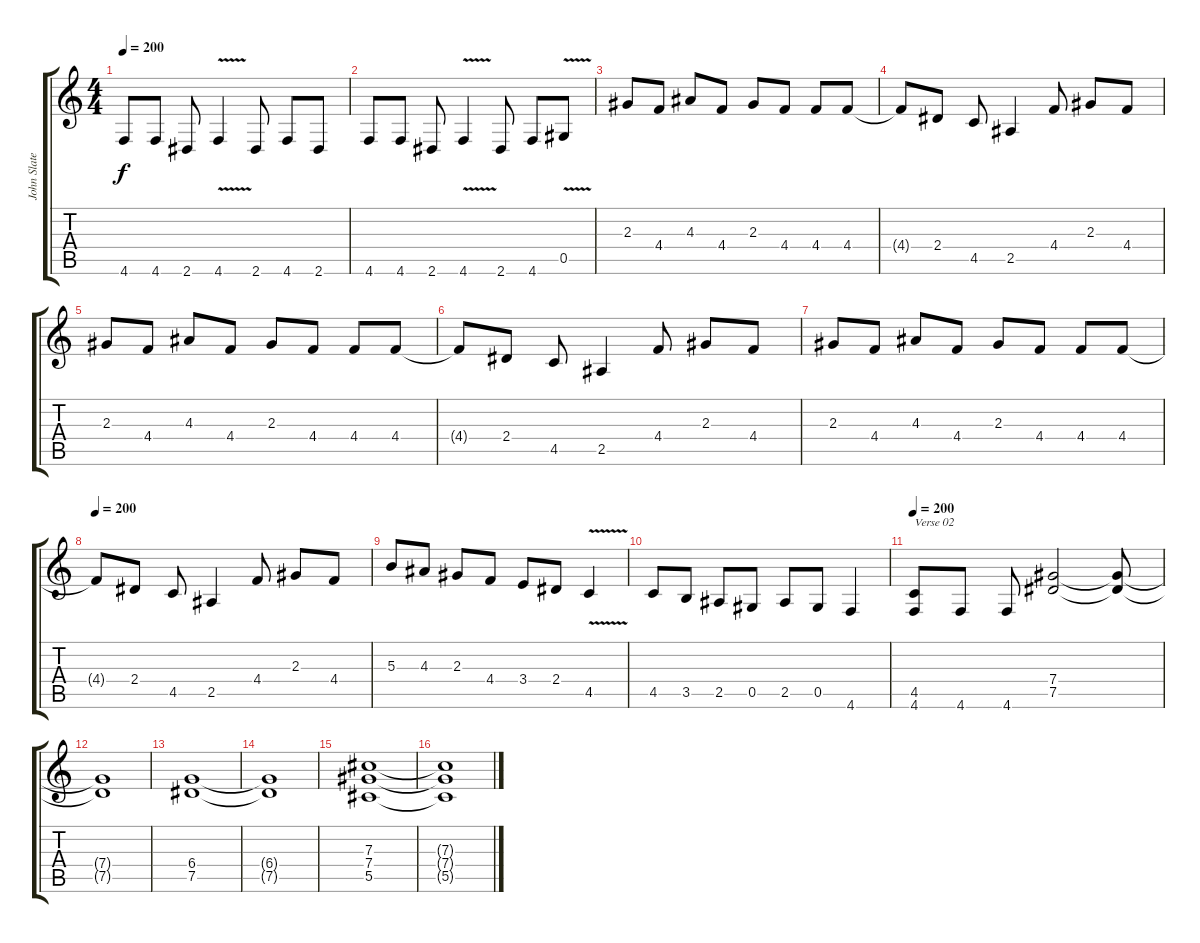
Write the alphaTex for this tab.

\track ("John Slater" "John Slate") {instrument distortionguitar}
\staff {score tabs}
\tuning (Eb4 Bb3 Gb3 Db3 Ab2 Db2) {hide}
\ts (4 4)
\tempo 200
\clef g2
\ks c
4.6.8{dy f} 4.6.8 2.6.8 4.6{v}.4 2.6.8 4.6.8 2.6.8 |
4.6.8 4.6.8 2.6.8 4.6{v}.4 2.6.8 4.6.8 0.5{v}.8 |
2.3.8 4.4.8 4.3.8 4.4.8 2.3.8 4.4.8 4.4.8 4.4.8 |
4.4{t}.8 2.4.8 4.5.8 2.5.4 4.4.8 2.3.8 4.4.8 |
2.3.8 4.4.8 4.3.8 4.4.8 2.3.8 4.4.8 4.4.8 4.4.8 |
4.4{t}.8 2.4.8 4.5.8 2.5.4 4.4.8 2.3.8 4.4.8 |
2.3.8 4.4.8 4.3.8 4.4.8 2.3.8 4.4.8 4.4.8 4.4.8 |
\tempo 200
4.4{t}.8 2.4.8 4.5.8 2.5.4 4.4.8 2.3.8 4.4.8 |
5.3.8 4.3.8 2.3.8 4.4.8 3.4.8 2.4.8 4.5{v}.4 |
4.5.8 3.5.8 2.5.8 0.5.8 2.5.8 0.5.8 4.6.4 |
\tempo 200
(4.5 4.6).8{txt "Verse 02"} 4.6.8 4.6.8 (7.4 7.5).2 (7.4{t} 7.5{t}).8 |
(7.4{t} 7.5{t}).1 |
(6.4 7.5).1 |
(6.4{t} 7.5{t}).1 |
(7.3 7.4 5.5).1 |
(7.3{t} 7.4{t} 5.5{t}).1
